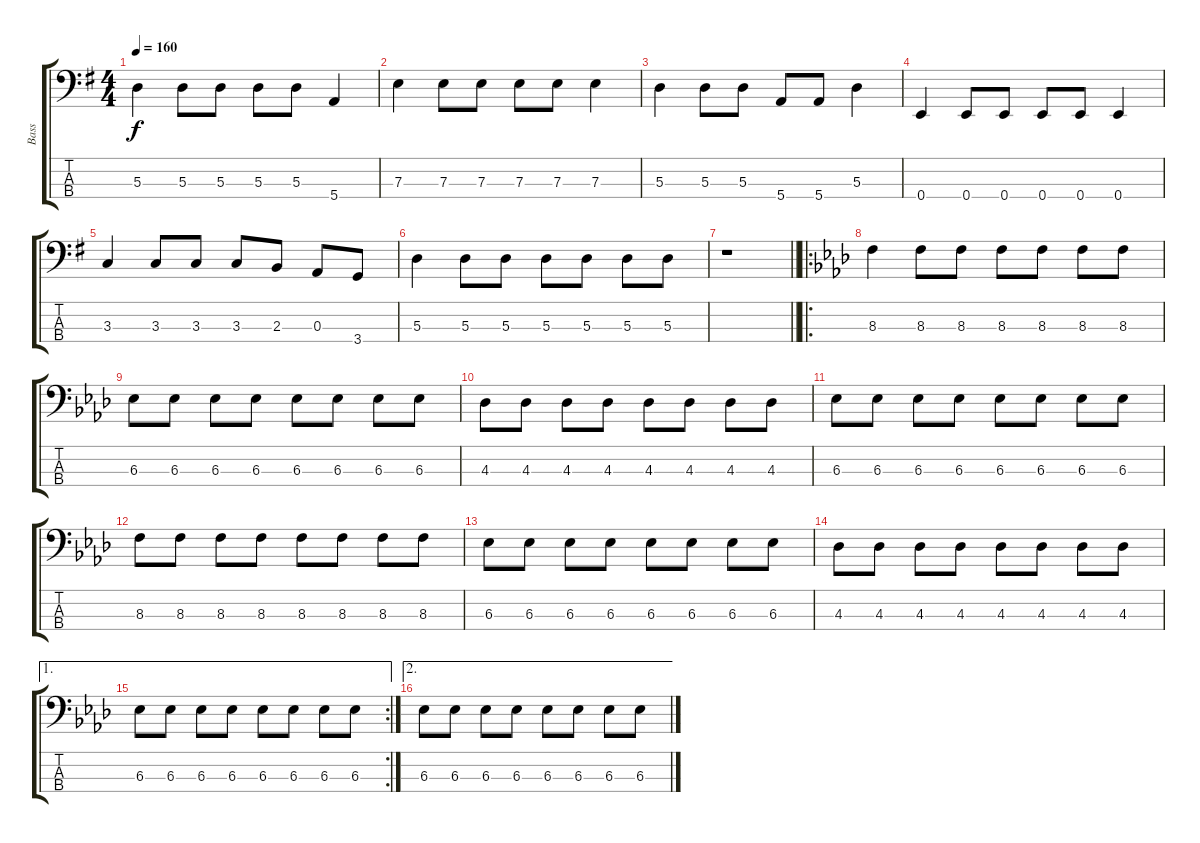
\track ("Bass" "Bass") {instrument electricbasspick}
\staff {score tabs}
\tuning (G2 D2 A1 E1) {hide}
\ts (4 4)
\tempo 160
\clef f4
\ks g
5.3.4{dy f} 5.3.8 5.3.8 5.3.8 5.3.8 5.4.4 |
7.3.4 7.3.8 7.3.8 7.3.8 7.3.8 7.3.4 |
5.3.4 5.3.8 5.3.8 5.4.8 5.4.8 5.3.4 |
0.4.4 0.4.8 0.4.8 0.4.8 0.4.8 0.4.4 |
3.3.4 3.3.8 3.3.8 3.3.8 2.3.8 0.3.8 3.4.8 |
5.3.4 5.3.8 5.3.8 5.3.8 5.3.8 5.3.8 5.3.8 |
\barLineRight lightlight
r.1 |
\ro
\ks ab
8.3.4 8.3.8 8.3.8 8.3.8 8.3.8 8.3.8 8.3.8 |
6.3.8 6.3.8 6.3.8 6.3.8 6.3.8 6.3.8 6.3.8 6.3.8 |
4.3.8 4.3.8 4.3.8 4.3.8 4.3.8 4.3.8 4.3.8 4.3.8 |
6.3.8 6.3.8 6.3.8 6.3.8 6.3.8 6.3.8 6.3.8 6.3.8 |
8.3.8 8.3.8 8.3.8 8.3.8 8.3.8 8.3.8 8.3.8 8.3.8 |
6.3.8 6.3.8 6.3.8 6.3.8 6.3.8 6.3.8 6.3.8 6.3.8 |
4.3.8 4.3.8 4.3.8 4.3.8 4.3.8 4.3.8 4.3.8 4.3.8 |
\ae 1
\rc 2
6.3.8 6.3.8 6.3.8 6.3.8 6.3.8 6.3.8 6.3.8 6.3.8 |
\ae 2
6.3.8 6.3.8 6.3.8 6.3.8 6.3.8 6.3.8 6.3.8 6.3.8
